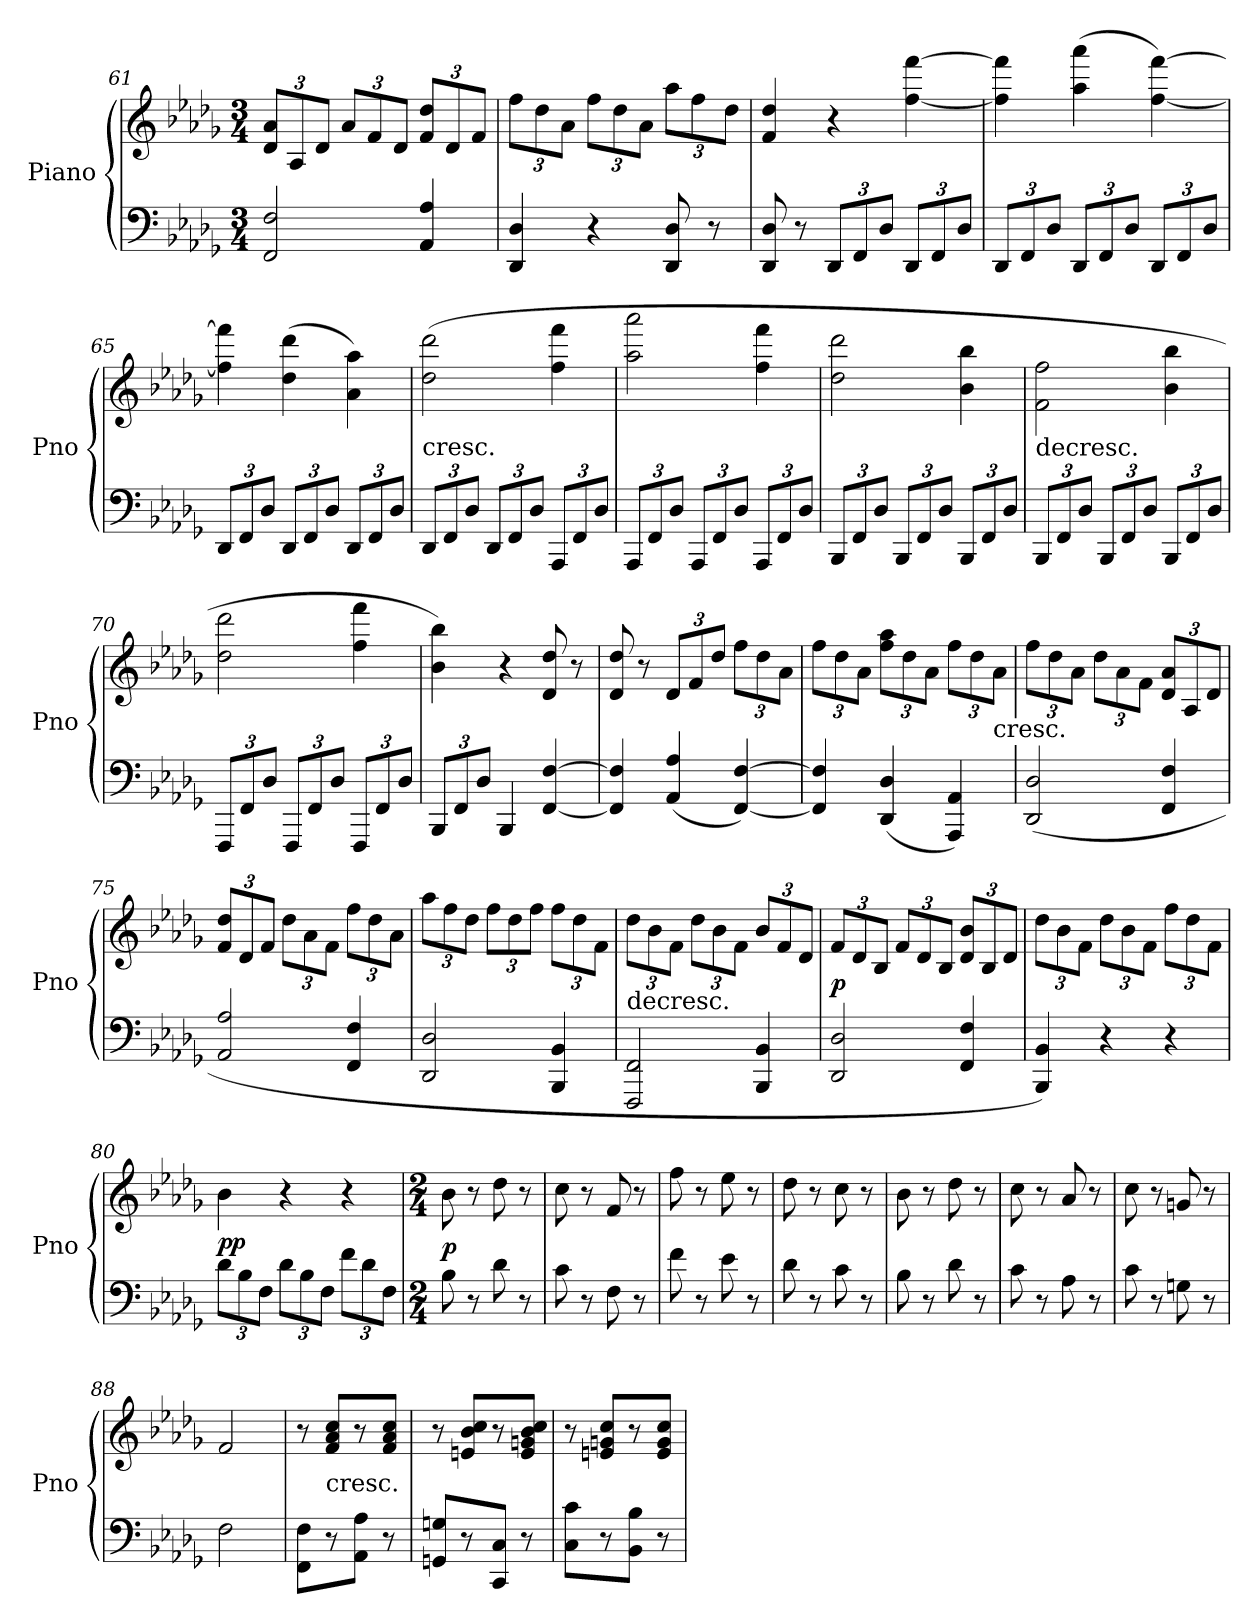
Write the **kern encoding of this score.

**kern	**kern	**dynam
*part1	*part1	*part1
*staff2	*staff1	*staff1/2
*I"Piano	*	*
*I'Pno	*	*
*clefF4	*clefG2	*
*k[b-e-a-d-g-]	*k[b-e-a-d-g-]	*
*M3/4	*M3/4	*
=61	=61	=61
2FF/ 2F/	12d-/ 12a-/L	.
.	12A-/	.
.	12d-/J	.
.	12a-/L	.
.	12f/	.
.	12d-/J	.
4AA-/ 4A-/	12f/ 12dd-/L	.
.	12d-/	.
.	12f/J	.
=62	=62	=62
4DD-/ 4D-/	12ff\L	.
.	12dd-\	.
.	12a-\J	.
4r	12ff\L	.
.	12dd-\	.
.	12a-\J	.
8DD-/ 8D-/	12aa-\L	.
.	12ff\	.
8r	.	.
.	12dd-\J	.
=63	=63	=63
8DD-/ 8D-/	4f/ 4dd-/	.
8r	.	.
12DD-/L	4r	.
12FF/	.	.
12D-/J	.	.
12DD-/L	[4ff\ [4fff\	.
12FF/	.	.
12D-/J	.	.
=64	=64	=64
12DD-/L	4ff]\ 4fff]\	.
12FF/	.	.
12D-/J	.	.
12DD-/L	(4aa-\ 4aaa-\	.
12FF/	.	.
12D-/J	.	.
12DD-/L	[4ff\ [4fff\)	.
12FF/	.	.
12D-/J	.	.
=65	=65	=65
12DD-/L	4ff]\ 4fff]\	.
12FF/	.	.
12D-/J	.	.
12DD-/L	(4dd-\ 4ddd-\	.
12FF/	.	.
12D-/J	.	.
12DD-/L	4a-\ 4aa-\)	.
12FF/	.	.
12D-/J	.	.
=66	=66	=66
!	!LO:TX:c:t=cresc.	!
12DD-/L	(2dd-\ 2ddd-\	.
12FF/	.	.
12D-/J	.	.
12DD-/L	.	.
12FF/	.	.
12D-/J	.	.
12AAA-/L	4ff\ 4fff\	.
12FF/	.	.
12D-/J	.	.
=67	=67	=67
12AAA-/L	2aa-\ 2aaa-\	.
12FF/	.	.
12D-/J	.	.
12AAA-/L	.	.
12FF/	.	.
12D-/J	.	.
12AAA-/L	4ff\ 4fff\	.
12FF/	.	.
12D-/J	.	.
=68	=68	=68
12BBB-/L	2dd-\ 2ddd-\	.
12FF/	.	.
12D-/J	.	.
12BBB-/L	.	.
12FF/	.	.
12D-/J	.	.
12BBB-/L	4b-\ 4bb-\	.
12FF/	.	.
12D-/J	.	.
=69	=69	=69
!	!LO:TX:c:t=decresc.	!
12BBB-/L	2f\ 2ff\	.
12FF/	.	.
12D-/J	.	.
12BBB-/L	.	.
12FF/	.	.
12D-/J	.	.
12BBB-/L	4b-\ 4bb-\	.
12FF/	.	.
12D-/J	.	.
=70	=70	=70
12FFF/L	2dd-\ 2ddd-\	.
12FF/	.	.
12D-/J	.	.
12FFF/L	.	.
12FF/	.	.
12D-/J	.	.
12FFF/L	4ff\ 4fff\	.
12FF/	.	.
12D-/J	.	.
=71	=71	=71
12BBB-/L	4b-\ 4bb-\)	.
12FF/	.	.
12D-/J	.	.
4BBB-/	4r	.
[4FF/ [4F/	8d-/ 8dd-/	.
.	8r	.
=72	=72	=72
4FF]/ 4F]/	8d-/ 8dd-/	.
.	8r	.
(4AA-/ 4A-/	12d-/L	.
.	12f/	.
.	12dd-/J	.
[4FF/ [4F/)	12ff\L	.
.	12dd-\	.
.	12a-\J	.
=73	=73	=73
4FF]/ 4F]/	12ff\L	.
.	12dd-\	.
.	12a-\J	.
(4DD-/ 4D-/	12ff\ 12aa-\L	.
.	12dd-\	.
.	12a-\J	.
4AAA-/ 4AA-/)	12ff\L	.
.	12dd-\	.
!	!LO:TX:c:t=cresc.	!
.	12a-\J	.
=74	=74	=74
(2DD-/ 2D-/	12ff\L	.
.	12dd-\	.
.	12a-\J	.
.	12dd-\L	.
.	12a-\	.
.	12f\J	.
4FF/ 4F/	12d-/ 12a-/L	.
.	12A-/	.
.	12d-/J	.
=75	=75	=75
2AA-/ 2A-/	12f/ 12dd-/L	.
.	12d-/	.
.	12f/J	.
.	12dd-\L	.
.	12a-\	.
.	12f\J	.
4FF/ 4F/	12ff\L	.
.	12dd-\	.
.	12a-\J	.
=76	=76	=76
2DD-/ 2D-/	12aa-\L	.
.	12ff\	.
.	12dd-\J	.
.	12ff\L	.
.	12dd-\	.
.	12ff\J	.
4BBB-/ 4BB-/	12ff\L	.
.	12dd-\	.
.	12f\J	.
=77	=77	=77
!	!LO:TX:c:t=decresc.	!
2FFF/ 2FF/	12dd-\L	.
.	12b-\	.
.	12f\J	.
.	12dd-\L	.
.	12b-\	.
.	12f\J	.
4BBB-/ 4BB-/	12b-/L	.
.	12f/	.
.	12d-/J	.
=78	=78	=78
2DD-/ 2D-/	12f/L	p
.	12d-/	.
.	12B-/J	.
.	12f/L	.
.	12d-/	.
.	12B-/J	.
4FF/ 4F/	12d-/ 12b-/L	.
.	12B-/	.
.	12d-/J	.
=79	=79	=79
4BBB-/ 4BB-/)	12dd-\L	.
.	12b-\	.
.	12f\J	.
4r	12dd-\L	.
.	12b-\	.
.	12f\J	.
4r	12ff\L	.
.	12dd-\	.
.	12f\J	.
=80	=80	=80
12d-\L	4b-\	pp
12B-\	.	.
12F\J	.	.
12d-\L	4r	.
12B-\	.	.
12F\J	.	.
12f\L	4r	.
12d-\	.	.
12F\J	.	.
=81	=81	=81
*M2/4	*M2/4	*
8B-\	8b-\	p
8r	8r	.
8d-\	8dd-\	.
8r	8r	.
=82	=82	=82
8c\	8cc\	.
8r	8r	.
8F\	8f/	.
8r	8r	.
=83	=83	=83
8f\	8ff\	.
8r	8r	.
8e-\	8ee-\	.
8r	8r	.
=84	=84	=84
8d-\	8dd-\	.
8r	8r	.
8c\	8cc\	.
8r	8r	.
=85	=85	=85
8B-\	8b-\	.
8r	8r	.
8d-\	8dd-\	.
8r	8r	.
=86	=86	=86
8c\	8cc\	.
8r	8r	.
8A-\	8a-/	.
8r	8r	.
=87	=87	=87
8c\	8cc\	.
8r	8r	.
8Gn\	8gn/	.
8r	8r	.
=88	=88	=88
2F\	2f/	.
=89	=89	=89
8FF\ 8F\L	8r	.
!	!LO:TX:c:t=cresc.	!
8r	8f/ 8a-/ 8cc/L	.
8AA-\ 8A-\J	8r	.
8r	8f/ 8a-/ 8cc/J	.
=90	=90	=90
8GGn/ 8Gn/L	8r	.
8r	8en/ 8b-/ 8cc/L	.
8CC/ 8C/J	8r	.
8r	8e/ 8gn/ 8b-/ 8cc/J	.
=91	=91	=91
8C\ 8c\L	8r	.
8r	8en/ 8gn/ 8cc/L	.
8BB-\ 8B-\J	8r	.
8r	8e/ 8g/ 8cc/J	.
=	=	=
*-	*-	*-
